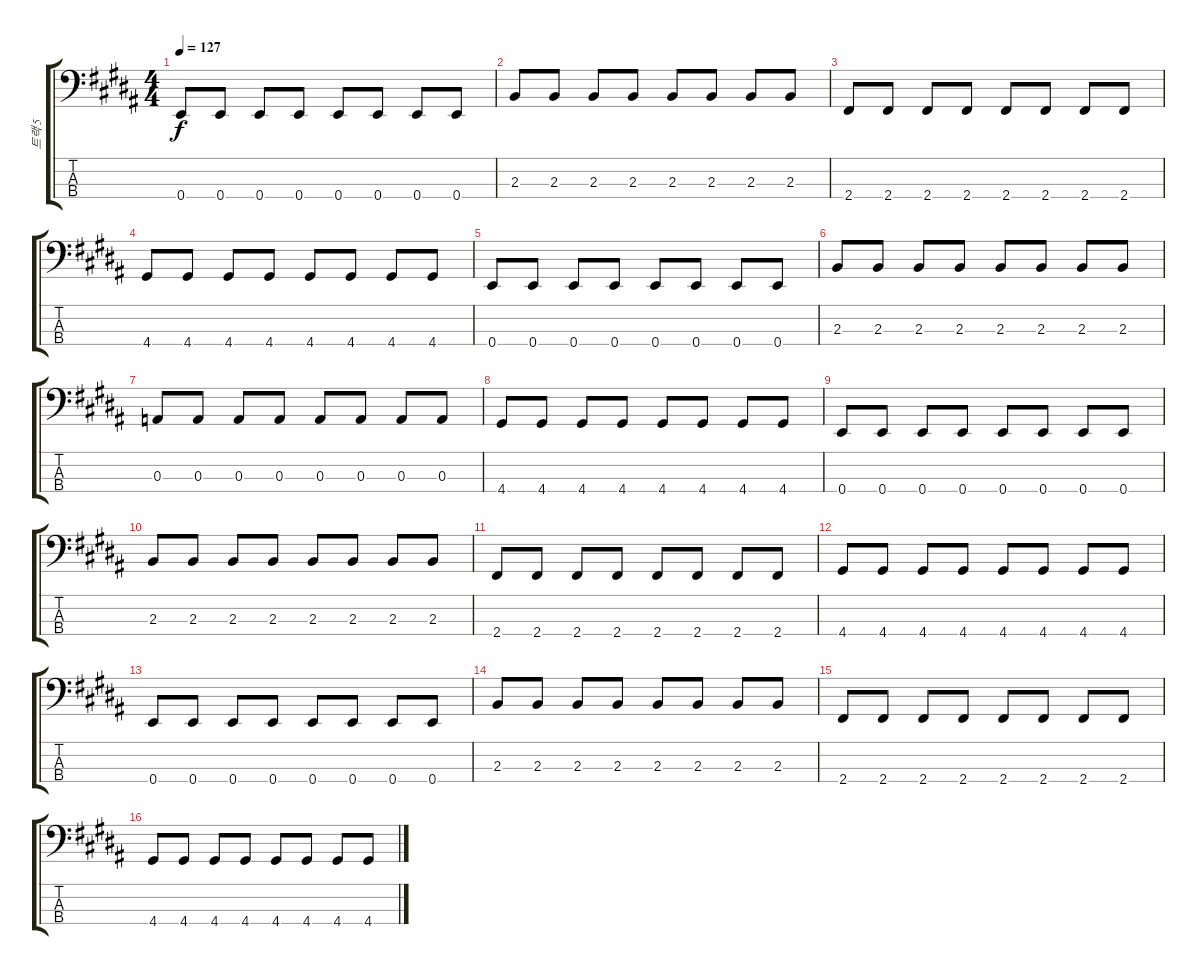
\track ("트랙 5" "트랙 5") {instrument electricbassfinger}
\staff {score tabs}
\tuning (G2 D2 A1 E1) {hide}
\ts (4 4)
\tempo 127
\clef f4
\ks b
0.4.8{dy f} 0.4.8 0.4.8 0.4.8 0.4.8 0.4.8 0.4.8 0.4.8 |
2.3.8 2.3.8 2.3.8 2.3.8 2.3.8 2.3.8 2.3.8 2.3.8 |
2.4.8 2.4.8 2.4.8 2.4.8 2.4.8 2.4.8 2.4.8 2.4.8 |
4.4.8 4.4.8 4.4.8 4.4.8 4.4.8 4.4.8 4.4.8 4.4.8 |
0.4.8 0.4.8 0.4.8 0.4.8 0.4.8 0.4.8 0.4.8 0.4.8 |
2.3.8 2.3.8 2.3.8 2.3.8 2.3.8 2.3.8 2.3.8 2.3.8 |
0.3.8 0.3.8 0.3.8 0.3.8 0.3.8 0.3.8 0.3.8 0.3.8 |
4.4.8 4.4.8 4.4.8 4.4.8 4.4.8 4.4.8 4.4.8 4.4.8 |
0.4.8 0.4.8 0.4.8 0.4.8 0.4.8 0.4.8 0.4.8 0.4.8 |
2.3.8 2.3.8 2.3.8 2.3.8 2.3.8 2.3.8 2.3.8 2.3.8 |
2.4.8 2.4.8 2.4.8 2.4.8 2.4.8 2.4.8 2.4.8 2.4.8 |
4.4.8 4.4.8 4.4.8 4.4.8 4.4.8 4.4.8 4.4.8 4.4.8 |
0.4.8 0.4.8 0.4.8 0.4.8 0.4.8 0.4.8 0.4.8 0.4.8 |
2.3.8 2.3.8 2.3.8 2.3.8 2.3.8 2.3.8 2.3.8 2.3.8 |
2.4.8 2.4.8 2.4.8 2.4.8 2.4.8 2.4.8 2.4.8 2.4.8 |
4.4.8 4.4.8 4.4.8 4.4.8 4.4.8 4.4.8 4.4.8 4.4.8
